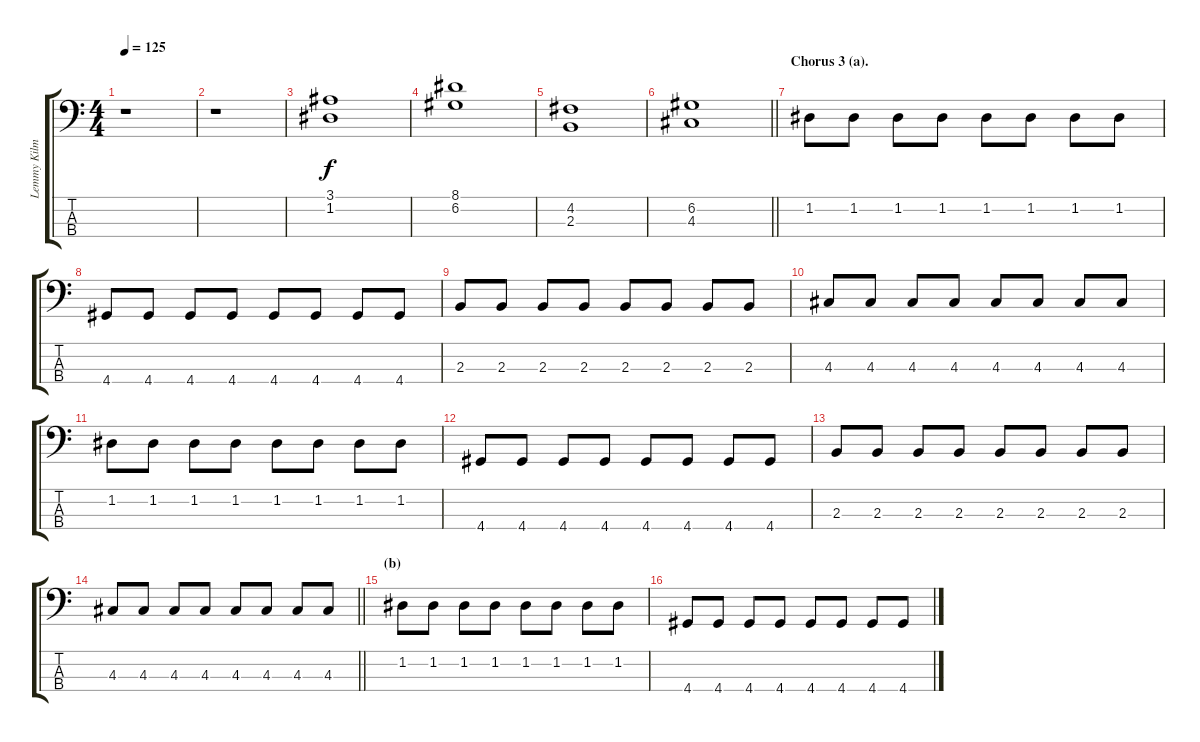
\track ("Lemmy Kilmeister" "Lemmy Kilm") {instrument distortionguitar}
\staff {score tabs}
\tuning (G2 D2 A1 E1) {hide}
\ts (4 4)
\tempo 125
\clef f4
\ks c
r.1{dy f} |
r.1 |
(3.1 1.2).1 |
(8.1 6.2).1 |
(4.2 2.3).1 |
\barLineRight lightlight
(6.2 4.3).1 |
\section ("" "Chorus 3 (a).")
1.2.8 1.2.8 1.2.8 1.2.8 1.2.8 1.2.8 1.2.8 1.2.8 |
4.4.8 4.4.8 4.4.8 4.4.8 4.4.8 4.4.8 4.4.8 4.4.8 |
2.3.8 2.3.8 2.3.8 2.3.8 2.3.8 2.3.8 2.3.8 2.3.8 |
4.3.8 4.3.8 4.3.8 4.3.8 4.3.8 4.3.8 4.3.8 4.3.8 |
1.2.8 1.2.8 1.2.8 1.2.8 1.2.8 1.2.8 1.2.8 1.2.8 |
4.4.8 4.4.8 4.4.8 4.4.8 4.4.8 4.4.8 4.4.8 4.4.8 |
2.3.8 2.3.8 2.3.8 2.3.8 2.3.8 2.3.8 2.3.8 2.3.8 |
\barLineRight lightlight
4.3.8 4.3.8 4.3.8 4.3.8 4.3.8 4.3.8 4.3.8 4.3.8 |
\section ("" "(b)")
1.2.8 1.2.8 1.2.8 1.2.8 1.2.8 1.2.8 1.2.8 1.2.8 |
4.4.8 4.4.8 4.4.8 4.4.8 4.4.8 4.4.8 4.4.8 4.4.8
